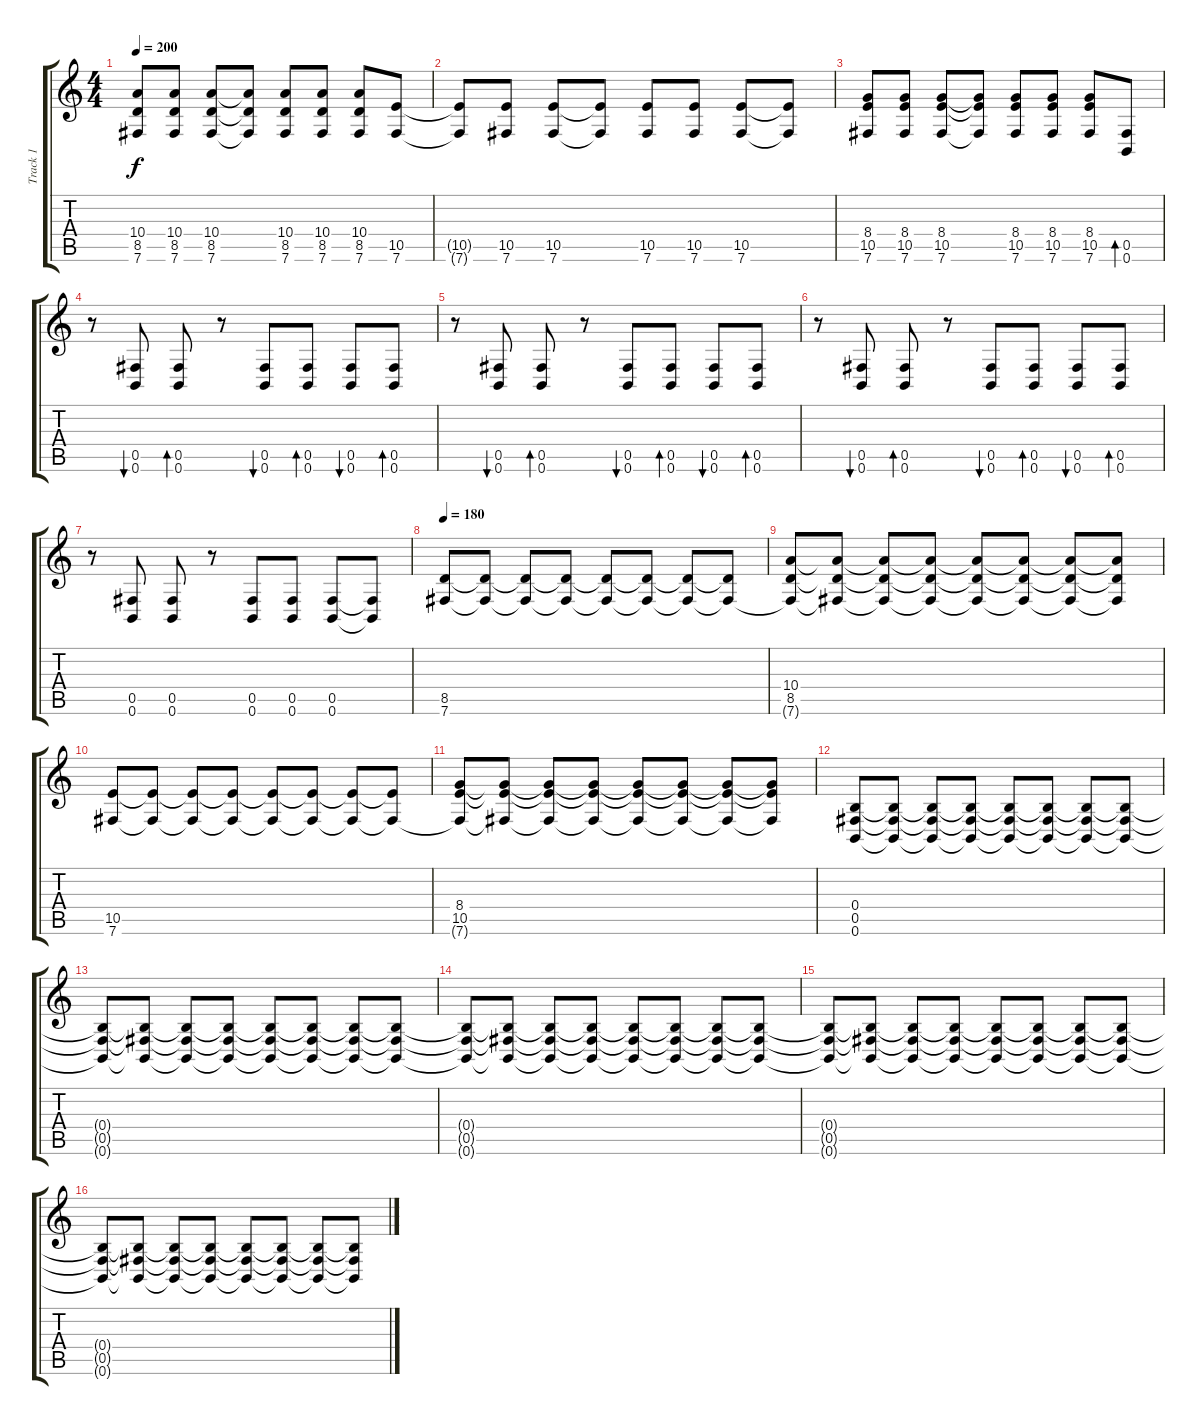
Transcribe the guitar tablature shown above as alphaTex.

\track ("Track 1" "Track 1") {instrument overdrivenguitar}
\staff {score tabs}
\tuning (Db4 Ab3 E3 B2 Gb2 B1) {hide}
\ts (4 4)
\tempo 200
\clef g2
\ks c
(10.4 8.5 7.6).8{dy f} (10.4 8.5 7.6).8 (10.4 8.5 7.6).8 (10.4{t} 8.5{t} 7.6{t}).8 (10.4 8.5 7.6).8 (10.4 8.5 7.6).8 (10.4 8.5 7.6).8 (10.5 7.6).8 |
(10.5{t} 7.6{t}).8 (10.5 7.6).8 (10.5 7.6).8 (10.5{t} 7.6{t}).8 (10.5 7.6).8 (10.5 7.6).8 (10.5 7.6).8 (10.5{t} 7.6{t}).8 |
(8.4 10.5 7.6).8 (8.4 10.5 7.6).8 (8.4 10.5 7.6).8 (8.4{t} 10.5{t} 7.6{t}).8 (8.4 10.5 7.6).8 (8.4 10.5 7.6).8 (8.4 10.5 7.6).8 (0.5 0.6).8{bd 60} |
r.8 (0.5 0.6).8{bu 60} (0.5 0.6).8{bd 60} r.8 (0.5 0.6).8{bu 60} (0.5 0.6).8{bd 60} (0.5 0.6).8{bu 60} (0.5 0.6).8{bd 60} |
r.8 (0.5 0.6).8{bu 60} (0.5 0.6).8{bd 60} r.8 (0.5 0.6).8{bu 60} (0.5 0.6).8{bd 60} (0.5 0.6).8{bu 60} (0.5 0.6).8{bd 60} |
r.8 (0.5 0.6).8{bu 60} (0.5 0.6).8{bd 60} r.8 (0.5 0.6).8{bu 60} (0.5 0.6).8{bd 60} (0.5 0.6).8{bu 60} (0.5 0.6).8{bd 60} |
r.8 (0.5 0.6).8 (0.5 0.6).8 r.8 (0.5 0.6).8 (0.5 0.6).8 (0.5 0.6).8 (0.5{t} 0.6{t}).8 |
\tempo 180
(8.5 7.6).8 (8.5{t} 7.6{t}).8 (8.5{t} 7.6{t}).8 (8.5{t} 7.6{t}).8 (8.5{t} 7.6{t}).8 (8.5{t} 7.6{t}).8 (8.5{t} 7.6{t}).8 (8.5{t} 7.6{t}).8 |
(10.4 8.5 7.6{t}).8 (10.4{t} 8.5{t} 7.6{t}).8 (10.4{t} 8.5{t} 7.6{t}).8 (10.4{t} 8.5{t} 7.6{t}).8 (10.4{t} 8.5{t} 7.6{t}).8 (10.4{t} 8.5{t} 7.6{t}).8 (10.4{t} 8.5{t} 7.6{t}).8 (10.4{t} 8.5{t} 7.6{t}).8 |
(10.5 7.6).8 (10.5{t} 7.6{t}).8 (10.5{t} 7.6{t}).8 (10.5{t} 7.6{t}).8 (10.5{t} 7.6{t}).8 (10.5{t} 7.6{t}).8 (10.5{t} 7.6{t}).8 (10.5{t} 7.6{t}).8 |
(8.4 10.5 7.6{t}).8 (8.4{t} 10.5{t} 7.6{t}).8 (8.4{t} 10.5{t} 7.6{t}).8 (8.4{t} 10.5{t} 7.6{t}).8 (8.4{t} 10.5{t} 7.6{t}).8 (8.4{t} 10.5{t} 7.6{t}).8 (8.4{t} 10.5{t} 7.6{t}).8 (8.4{t} 10.5{t} 7.6{t}).8 |
(0.4 0.5 0.6).8 (0.4{t} 0.5{t} 0.6{t}).8 (0.4{t} 0.5{t} 0.6{t}).8 (0.4{t} 0.5{t} 0.6{t}).8 (0.4{t} 0.5{t} 0.6{t}).8 (0.4{t} 0.5{t} 0.6{t}).8 (0.4{t} 0.5{t} 0.6{t}).8 (0.4{t} 0.5{t} 0.6{t}).8 |
(0.4{t} 0.5{t} 0.6{t}).8 (0.4{t} 0.5{t} 0.6{t}).8 (0.4{t} 0.5{t} 0.6{t}).8 (0.4{t} 0.5{t} 0.6{t}).8 (0.4{t} 0.5{t} 0.6{t}).8 (0.4{t} 0.5{t} 0.6{t}).8 (0.4{t} 0.5{t} 0.6{t}).8 (0.4{t} 0.5{t} 0.6{t}).8 |
(0.4{t} 0.5{t} 0.6{t}).8 (0.4{t} 0.5{t} 0.6{t}).8 (0.4{t} 0.5{t} 0.6{t}).8 (0.4{t} 0.5{t} 0.6{t}).8 (0.4{t} 0.5{t} 0.6{t}).8 (0.4{t} 0.5{t} 0.6{t}).8 (0.4{t} 0.5{t} 0.6{t}).8 (0.4{t} 0.5{t} 0.6{t}).8 |
(0.4{t} 0.5{t} 0.6{t}).8 (0.4{t} 0.5{t} 0.6{t}).8 (0.4{t} 0.5{t} 0.6{t}).8 (0.4{t} 0.5{t} 0.6{t}).8 (0.4{t} 0.5{t} 0.6{t}).8 (0.4{t} 0.5{t} 0.6{t}).8 (0.4{t} 0.5{t} 0.6{t}).8 (0.4{t} 0.5{t} 0.6{t}).8 |
(0.4{t} 0.5{t} 0.6{t}).8 (0.4{t} 0.5{t} 0.6{t}).8 (0.4{t} 0.5{t} 0.6{t}).8 (0.4{t} 0.5{t} 0.6{t}).8 (0.4{t} 0.5{t} 0.6{t}).8 (0.4{t} 0.5{t} 0.6{t}).8 (0.4{t} 0.5{t} 0.6{t}).8 (0.4{t} 0.5{t} 0.6{t}).8
